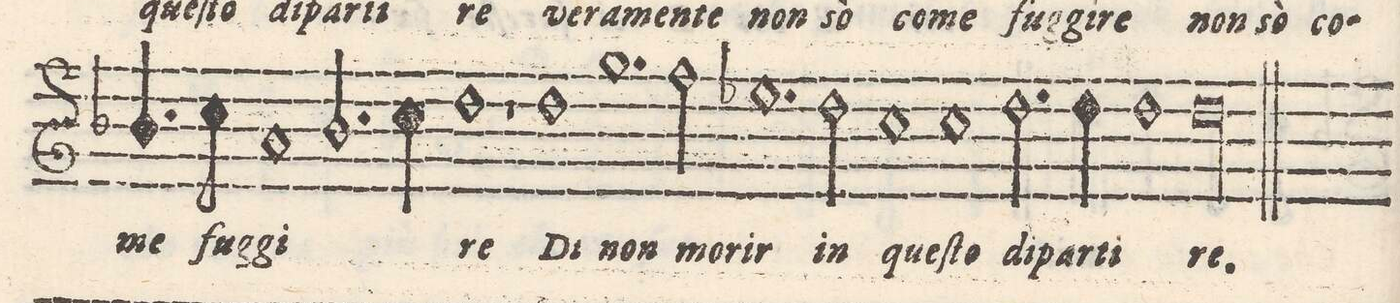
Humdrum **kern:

**kern	**text
*I"CANTO	*
*clefG2	*
*k[b-]	*
*met(C)	*
*M2/1	*
4.b-y/	-me
8cc#yX\	fug-
1a	-gi-
=29-	=29-
2.b-/	.
4ccny\	.
1dd	-re
=30-	=30-
1r	.
1dd	Di
=31-	=31-
1.gg	non
2ff\	mo-
=32-	=32-
1.ee-X	-rir
2dd\	in
=33-	=33-
1cc	que-
1cc	-ſto
=34-	=34-
2.dd\	di
4dd\	par-
1dd	-ti-
=35-	=35-
00dd	-re.
==	==
*-	*-
